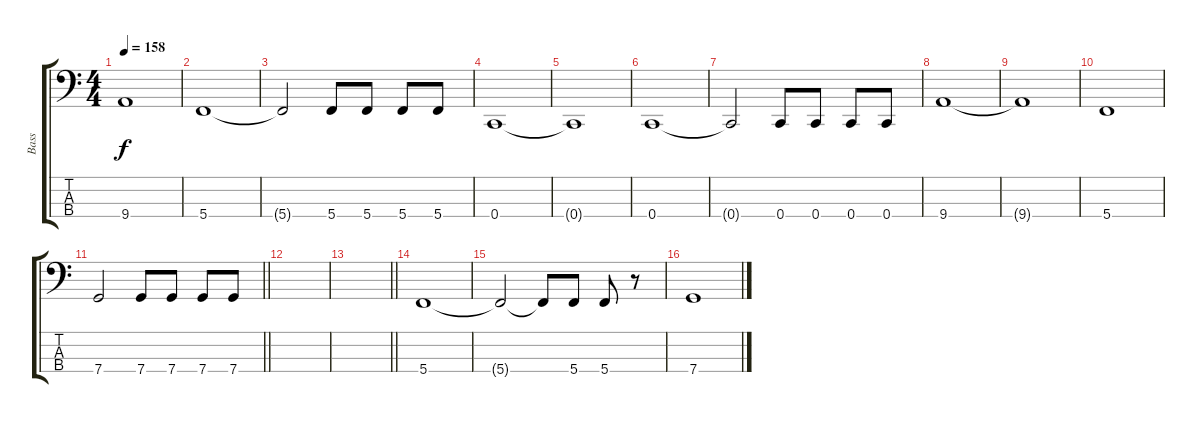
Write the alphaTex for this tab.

\track ("Bass" "Bass") {instrument electricbasspick}
\staff {score tabs}
\tuning (F2 C2 G1 C1) {hide}
\ts (4 4)
\tempo 158
\clef f4
\ks c
9.4{t}.1{dy f} |
5.4.1 |
5.4{t}.2 5.4.8 5.4.8 5.4.8 5.4.8 |
0.4.1 |
0.4{t}.1 |
0.4.1 |
0.4{t}.2 0.4.8 0.4.8 0.4.8 0.4.8 |
9.4.1 |
9.4{t}.1 |
5.4.1 |
\barLineRight lightlight
7.4.2 7.4.8 7.4.8 7.4.8 7.4.8 |
\section ("" " ")
|
\barLineRight lightlight
|
\section ("" " ")
5.4.1 |
5.4{t}.2 5.4{t}.8 5.4.8 5.4.8 r.8 |
7.4.1
